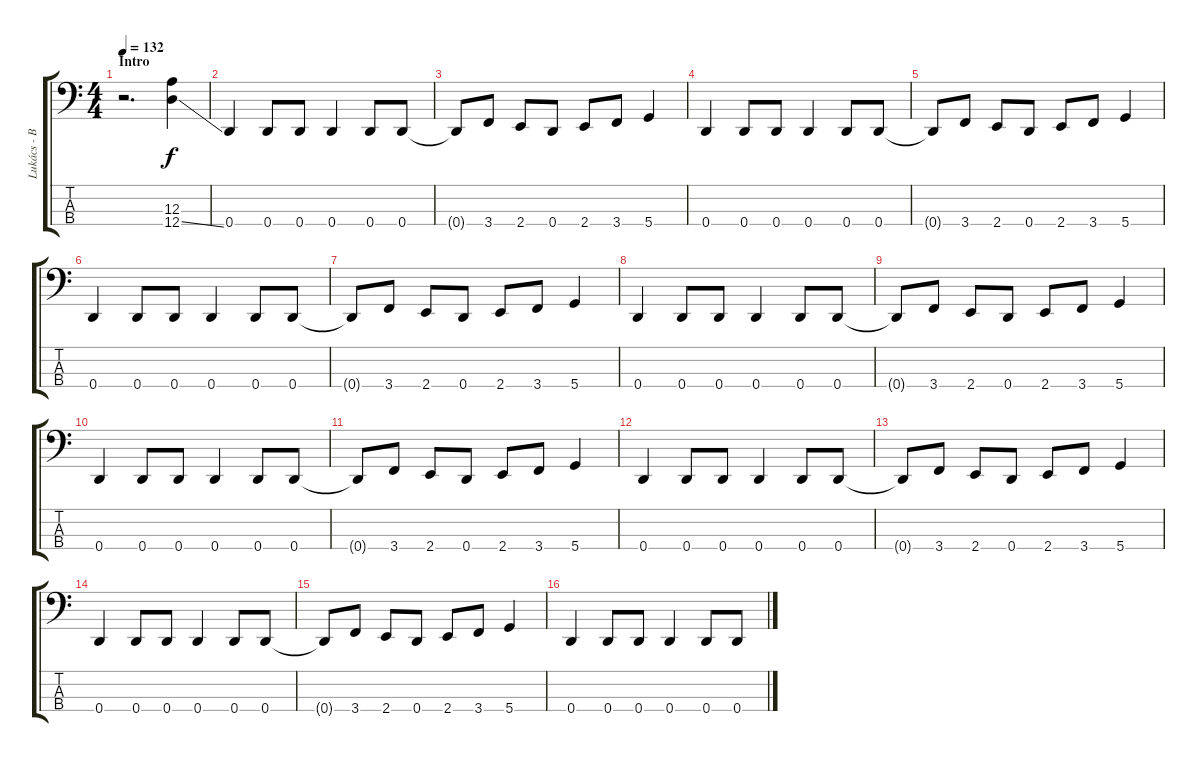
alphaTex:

\track ("Lukács - Bass" "Lukács - B") {instrument electricbasspick}
\staff {score tabs}
\tuning (G2 D2 A1 D1) {hide}
\ts (4 4)
\section ("" "Intro")
\tempo 132
\clef f4
\ks c
r.2{d dy f instrument electricbasspick} (12.3 12.4{ss}).4 |
0.4.4 0.4.8 0.4.8 0.4.4 0.4.8 0.4.8 |
0.4{t}.8 3.4.8 2.4.8 0.4.8 2.4.8 3.4.8 5.4.4 |
0.4.4 0.4.8 0.4.8 0.4.4 0.4.8 0.4.8 |
0.4{t}.8 3.4.8 2.4.8 0.4.8 2.4.8 3.4.8 5.4.4 |
0.4.4 0.4.8 0.4.8 0.4.4 0.4.8 0.4.8 |
0.4{t}.8 3.4.8 2.4.8 0.4.8 2.4.8 3.4.8 5.4.4 |
0.4.4 0.4.8 0.4.8 0.4.4 0.4.8 0.4.8 |
0.4{t}.8 3.4.8 2.4.8 0.4.8 2.4.8 3.4.8 5.4.4 |
0.4.4 0.4.8 0.4.8 0.4.4 0.4.8 0.4.8 |
0.4{t}.8 3.4.8 2.4.8 0.4.8 2.4.8 3.4.8 5.4.4 |
0.4.4 0.4.8 0.4.8 0.4.4 0.4.8 0.4.8 |
0.4{t}.8 3.4.8 2.4.8 0.4.8 2.4.8 3.4.8 5.4.4 |
0.4.4 0.4.8 0.4.8 0.4.4 0.4.8 0.4.8 |
0.4{t}.8 3.4.8 2.4.8 0.4.8 2.4.8 3.4.8 5.4.4 |
0.4.4 0.4.8 0.4.8 0.4.4 0.4.8 0.4.8
